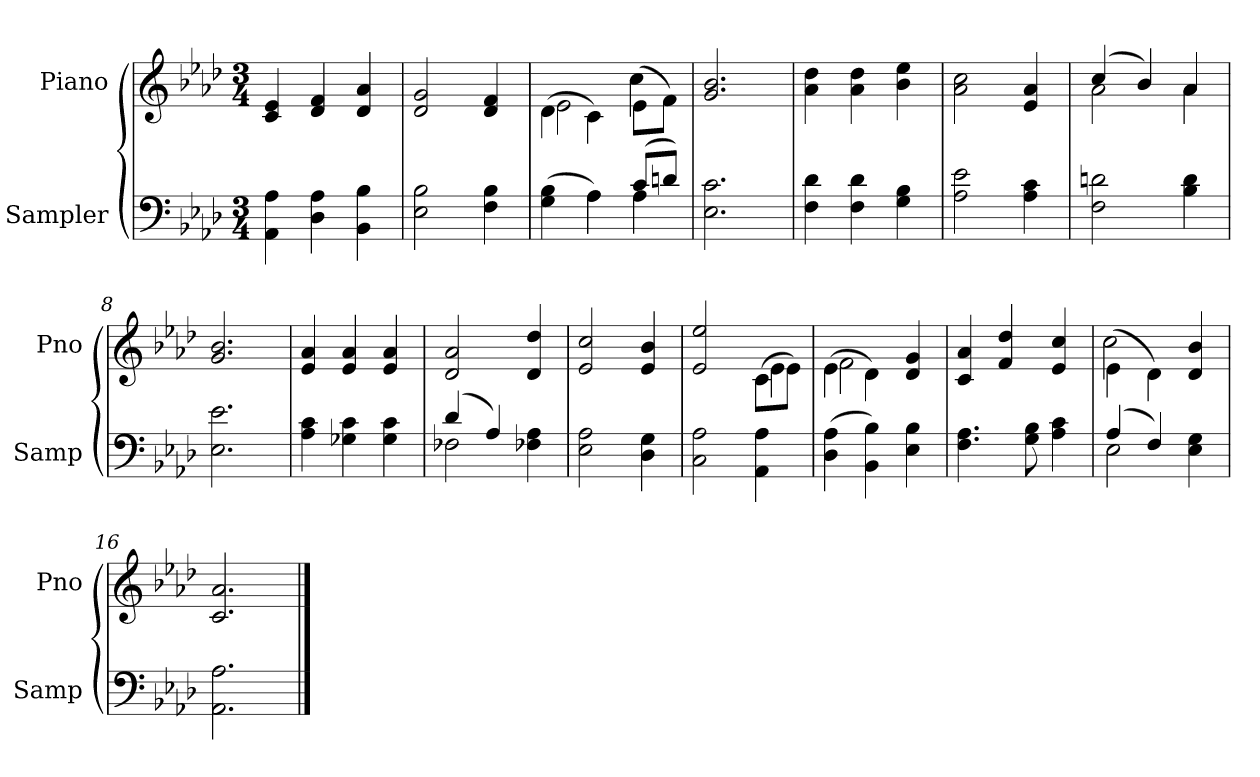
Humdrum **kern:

**kern	**kern
*part2	*part1
*staff2	*staff1
*I"Sampler	*I"Piano
*I'Samp	*I'Pno
*clefF4	*clefG2
*k[b-e-a-d-]	*k[b-e-a-d-]
*A-:	*A-:
*M3/4	*M3/4
=1	=1
4AA- 4A-	4c 4e-
4D- 4A-	4d- 4f
4BB- 4B-	4d- 4a-
=2	=2
2E- 2B-	2d- 2g
4F 4B-	4d- 4f
=3	=3
*^	*^
(4G 4B-	4ryy	(4d-\	2e-
4A-\)	4A-	4c\)	.
(8c/L	4A-	(8e-\L	4cc
8dn/J)	.	8f\J)	.
*v	*v	*	*
*	*v	*v
=4	=4
2.E- 2.c	2.g 2.b-
=5	=5
4F 4d-	4a- 4dd-
4F 4d-	4a- 4dd-
4G 4B-	4b- 4ee-
=6	=6
2A- 2e-	2a- 2cc
4A- 4c	4e- 4a-
=7	=7
*	*^
2F 2dn	(4cc/	2a-
.	4b-/)	.
4B- 4d	4a-/	4a-
*	*v	*v
=8	=8
2.E- 2.e-	2.g 2.b-
=9	=9
4A- 4c	4e- 4a-
4G-X 4c	4e- 4a-
4G- 4c	4e- 4a-
=10	=10
*^	*
(4d-/	2F-	2d- 2a-
4A-/)	.	.
4F-X 4A-	4ryy	4d- 4dd-
*v	*v	*
=11	=11
2E- 2A-	2e- 2cc
4D- 4G	4e- 4b-
=12	=12
*	*^
2C 2A-	2e- 2ee-	2ryy
4AA- 4A-	(8c\L	4e-
.	8e-\J)	.
=13	=13	=13
(4D- 4A-	(4e-\	2f
4BB- 4B-)	4d-\)	.
4E- 4B-	4d- 4g	4ryy
*	*v	*v
=14	=14
4.F 4.A-	4c 4a-
.	4f 4dd-
8G 8B-	.
4A- 4c	4e- 4cc
=15	=15
*^	*^
(4A-/	2E-	(4e-\	2cc
4F/)	.	4d-\)	.
4E- 4G	4ryy	4d- 4b-	4ryy
*v	*v	*	*
*	*v	*v
=16	=16
2.AA- 2.A-	2.c 2.a-
==	==
*-	*-
